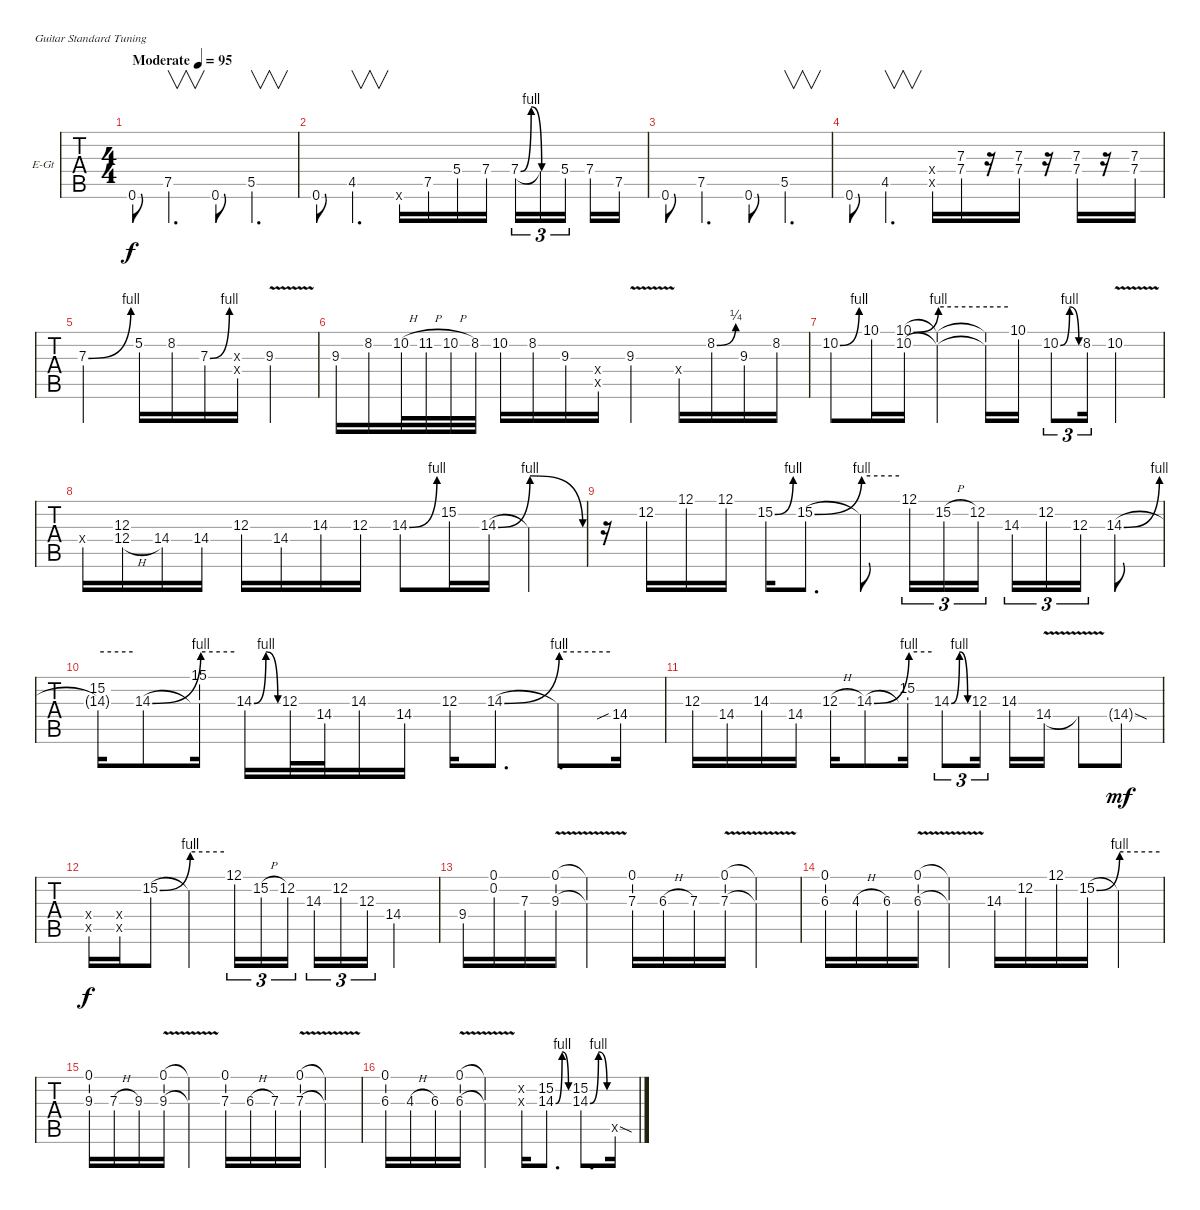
\bracketExtendMode groupsimilarinstruments
\firstSystemTrackNameOrientation horizontal
\otherSystemsTrackNameOrientation horizontal
\track ("Äîðîæêà 1" "E-Gt") {instrument distortionguitar}
\staff {tabs}
\tuning (E4 B3 G3 D3 A2 E2)
\ts (4 4)
\beaming (8 2 2 2 2)
\tempo (95 "Moderate")
\clef g2
\ks c
0.6.8{dy f instrument distortionguitar} 7.5.4{v d} 0.6.8 5.5.4{v d} |
0.6.8 4.5.4{v d} 7.6{x}.16 7.5.16 5.4.16 7.4.16 7.4{be (bendrelease 0 0 30 4 30 4 60 0)}.16{tu (3 2)} 7.4{be (hold 0 0 60 0) t}.16{tu (3 2)} 5.4.16{tu (3 2)} 7.4.16 7.5.16 |
0.6.8 7.5.4{d} 0.6.8 5.5.4{v d} |
0.6.8 4.5.4{v d} (0.4{x} 0.5{x}).16 (7.3 7.4).16 r.16 (7.3 7.4).16 r.16 (7.3 7.4).16 r.16 (7.3 7.4).16 |
7.3{be (bend 0 0 60 4)}.2 5.2.16 8.2.16 7.3{be (bend 0 0 60 4)}.16 (0.3{x} 0.4{x}).16 9.3{v}.4 |
9.3.16 8.2.16 10.2{h}.32 11.2{h}.32 10.2{h}.32 8.2.32 10.2.16 8.2.16 9.3.16 (0.4{x} 0.5{x}).16 9.3{v}.4 0.4{x}.16 8.2{be (bend 0 0 60 1)}.16 9.3.16 8.2.16 |
10.2{be (bend 0 0 60 4)}.8 10.1.16 (10.1{be (bend 0 0 60 4)} 10.2).16 (10.1{be (hold 0 4 60 4) t} 10.2{t}).4 (10.1{be (hold 0 4 60 4) t} 10.2{t}).16 10.1.16 10.2{be (bendrelease 0 0 30 4 30 4 60 0)}.8{tu (3 2)} 8.2.16{tu (3 2)} 10.2{v}.4 |
0.4{x}.16 (12.3 12.4{h}).16 14.4.16 14.4.16 12.3.16 14.4.16 14.3.16 12.3.16 14.3{be (bend 0 0 60 4)}.8 15.2.16 14.3{be (bend 0 0 60 4)}.16 14.3{be (release 0 4 60 0) t}.4 |
r.16 12.2.16 12.1.16 12.1.16 15.2{be (bend 0 0 60 4)}.16 15.2{be (bend 0 0 60 4)}.8{d} 15.2{be (hold 0 4 60 4) t}.8 12.1.16{tu (3 2)} 15.2{h}.16{tu (3 2)} 12.2.16{tu (3 2)} 14.3.16{tu (3 2)} 12.2.16{tu (3 2)} 12.3.16{tu (3 2)} 14.3{be (bend 0 0 60 4)}.8 |
(15.2 14.3{be (hold 0 4 60 4) t}).16 14.3{be (bend 0 0 60 4)}.8 (15.1 14.3{be (hold 0 4 60 4) t}).16 14.3{be (bendrelease 0 0 30 4 30 4 60 0)}.16 12.3.32 14.4.32 14.3.16 14.4.16 12.3.16 14.3{be (bend 0 0 60 4)}.8{d} 14.3{be (hold 0 4 60 4) t}.8{d} 14.4{sib}.16 |
12.3.16 14.4.16 14.3.16 14.4.16 12.3{h}.16 14.3{be (bend 0 0 60 4)}.8 (15.2 14.3{be (hold 0 4 60 4) t}).16 14.3{be (bendrelease 0 0 30 4 30 4 60 0)}.8{tu (3 2)} 12.3.16{tu (3 2)} 14.3.16 14.4{v}.16 14.4{v t}.8 14.4{sod g}.8{dy mf} |
(0.4{x} 0.5{x}).16{dy f} (0.4{x} 0.5{x}).16 15.2{be (bend 0 0 60 4)}.8 15.2{be (hold 0 4 60 4) t}.4 12.1.16{tu (3 2)} 15.2{h}.16{tu (3 2)} 12.2.16{tu (3 2)} 14.3.16{tu (3 2)} 12.2.16{tu (3 2)} 12.3.16{tu (3 2)} 14.4.4 |
9.4.16 (0.1 0.2).16 7.3.16 (0.1 9.3{v}).16 (0.1{t} 9.3{v t}).4 (0.1 7.3).16 6.3{h}.16 7.3.16 (0.1{v} 7.3{v}).16 (0.1{v t} 7.3{v t}).4 |
(0.1 6.3).16 4.3{h}.16 6.3.16 (0.1{v} 6.3{v}).16 (0.1{v t} 6.3{v t}).4 14.3.16 12.2.16 12.1.16 15.2{be (bend 0 0 60 4)}.16 15.2{be (hold 0 4 60 4) t}.4 |
(0.1 9.3).16 7.3{h}.16 9.3.16 (0.1 9.3{v}).16 (0.1{t} 9.3{v t}).4 (0.1 7.3).16 6.3{h}.16 7.3.16 (0.1{v} 7.3{v}).16 (0.1{v t} 7.3{v t}).4 |
(0.1 6.3).16 4.3{h}.16 6.3.16 (0.1{v} 6.3{v}).16 (0.1{v t} 6.3{v t}).4 (0.2{x} 0.3{x}).16 (15.2 14.3{be (bendrelease 0 0 30 4 30 4 60 0)}).8{d} (15.2 14.3{be (bendrelease 0 0 30 4 30 4 60 0)}).8{d} 0.5{sod x}.16
